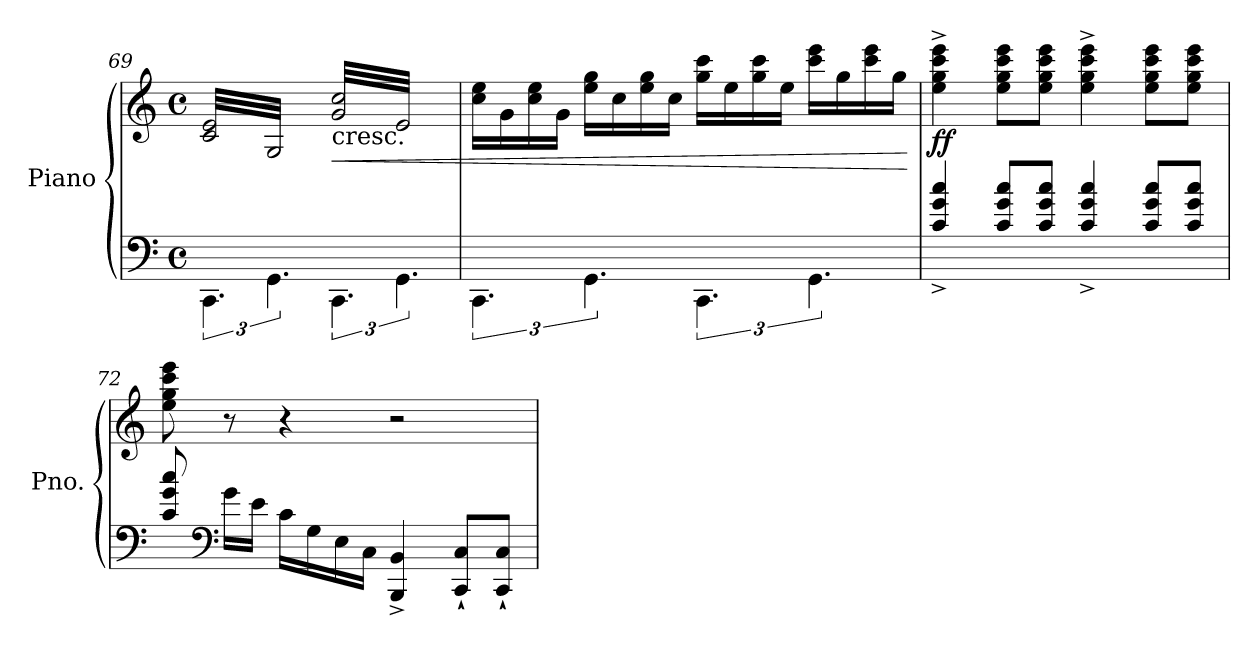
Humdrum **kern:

**kern	**kern	**dynam
*part1	*part1	*part1
*staff2	*staff1	*staff1/2
*I"Piano	*	*
*I'Pno.	*	*
*clefF4	*clefG2	*
*k[]	*k[]	*
*M4/4	*M4/4	*
*met(c)	*met(c)	*
=69	=69	=69
*	*tremolo	*
6.CC\	32c/ 32e/LLL	.
.	32G/	.
.	32c/ 32e/	.
.	32G/	.
.	32c/ 32e/	.
.	32G/	.
.	32c/ 32e/	.
.	32G/	.
6.GG\	32c/ 32e/	.
.	32G/	.
.	32c/ 32e/	.
.	32G/	.
.	32c/ 32e/	.
.	32G/	.
.	32c/ 32e/	.
.	32G/JJJ	.
!	!LO:TX:b:t=cresc.	!
!	!	!LO:HP:b
6.CC\	32g/ 32cc/LLL	<
.	32e/	.
.	32g/ 32cc/	.
.	32e/	.
.	32g/ 32cc/	.
.	32e/	.
.	32g/ 32cc/	.
.	32e/	.
6.GG\	32g/ 32cc/	.
.	32e/	.
.	32g/ 32cc/	.
.	32e/	.
.	32g/ 32cc/	.
.	32e/	.
.	32g/ 32cc/	.
.	32e/JJJ	.
*	*Xtremolo	*
=70	=70	=70
6.CC\	16cc\ 16ee\LL	.
.	.	.
.	16g\	.
.	.	.
.	16cc\ 16ee\	.
.	.	.
.	16g\JJ	.
.	.	.
6.GG\	16ee\ 16gg\LL	.
.	16cc\	.
.	16ee\ 16gg\	.
.	16cc\JJ	.
6.CC\	16gg\ 16ccc\LL	.
.	16ee\	.
.	16gg\ 16ccc\	.
.	16ee\JJ	.
6.GG\	16ccc\ 16eee\LL	.
.	16gg\	.
.	16ccc\ 16eee\	.
.	16gg\JJ	.
.	.	[
!!LO:LB:g=z
=71	=71	=71
!	!	!LO:DY:b
4c/^ 4g/^ 4cc/^	4ee\^ 4gg\^ 4ccc\^ 4eee\^	ff
8c/ 8g/ 8cc/L	8ee\ 8gg\ 8ccc\ 8eee\L	.
8c/ 8g/ 8cc/J	8ee\ 8gg\ 8ccc\ 8eee\J	.
4c/^ 4g/^ 4cc/^	4ee\^ 4gg\^ 4ccc\^ 4eee\^	.
8c/ 8g/ 8cc/L	8ee\ 8gg\ 8ccc\ 8eee\L	.
8c/ 8g/ 8cc/J	8ee\ 8gg\ 8ccc\ 8eee\J	.
=72	=72	=72
8c/ 8g/ 8cc/	8ee\ 8gg\ 8ccc\ 8eee\	.
*clefF4	*	*
16g\LL	8r	.
16e\JJ	.	.
16c\LL	4r	.
16G\	.	.
16E\	.	.
16C\JJ	.	.
4BBB/^ 4BB/^	2r	.
8CC/` 8C/`L	.	.
8CC/` 8C/`J	.	.
=	=	=
*-	*-	*-
